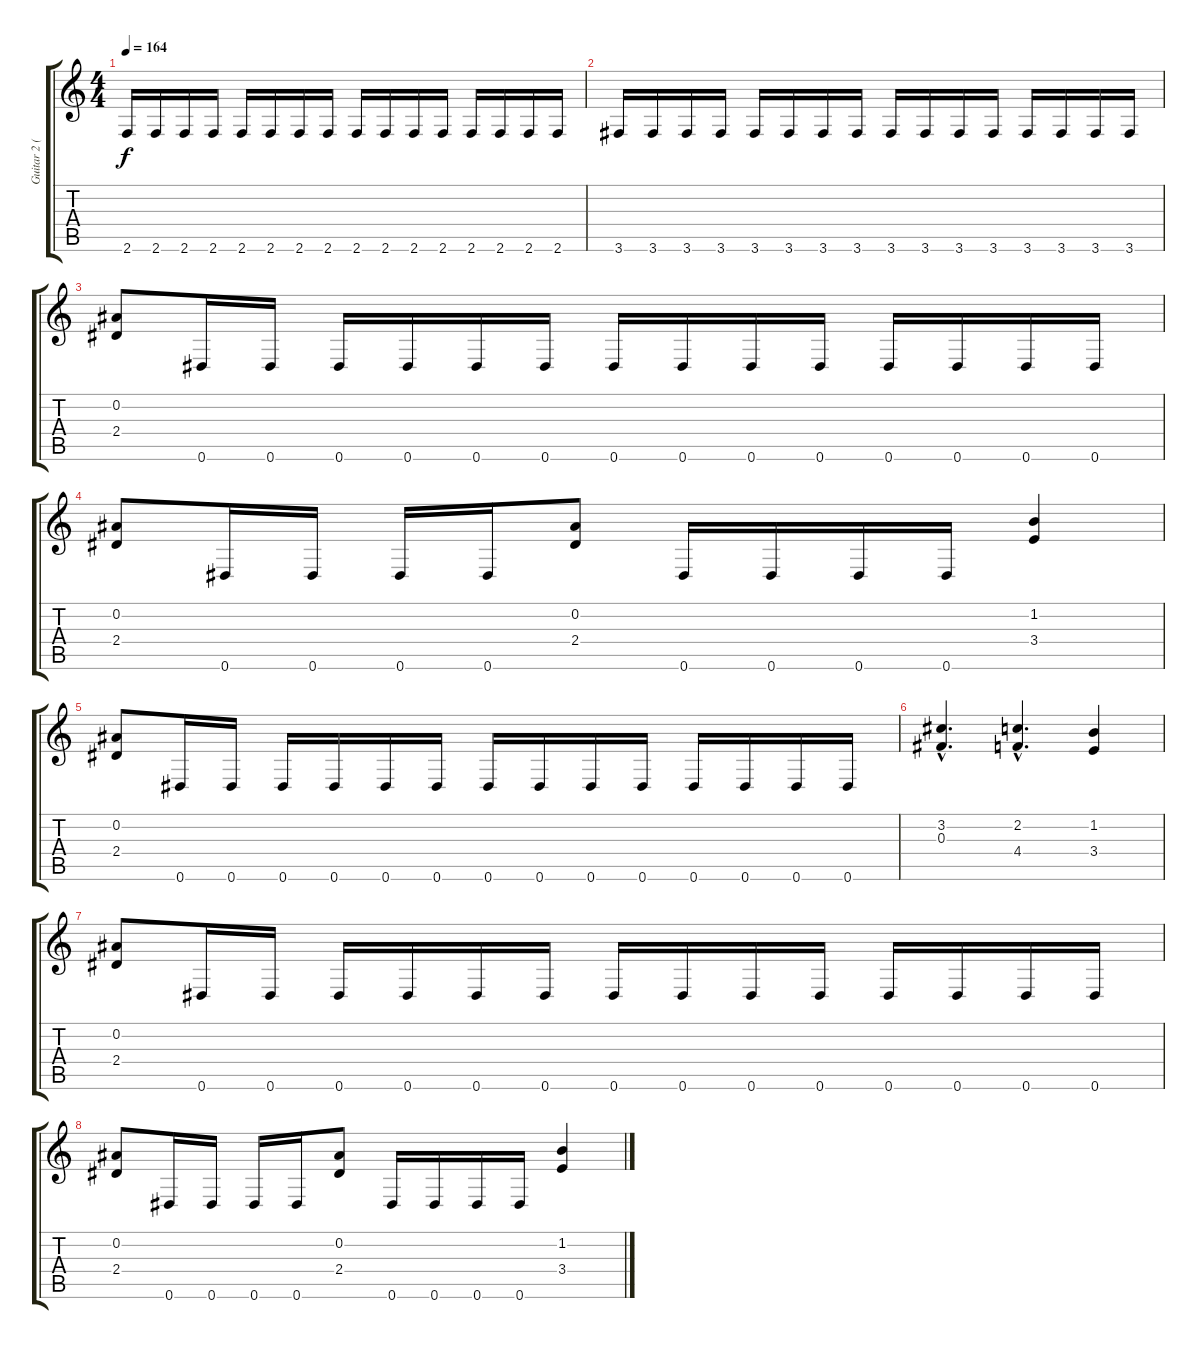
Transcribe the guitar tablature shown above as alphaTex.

\track ("Guitar 2 (Kerry)" "Guitar 2 (") {instrument distortionguitar}
\staff {score tabs}
\tuning (Eb4 Bb3 Gb3 Db3 Ab2 Eb2) {hide}
\ts (4 4)
\tempo 164
\clef g2
\ks c
2.6.16{dy f} 2.6.16 2.6.16 2.6.16 2.6.16 2.6.16 2.6.16 2.6.16 2.6.16 2.6.16 2.6.16 2.6.16 2.6.16 2.6.16 2.6.16 2.6.16 |
3.6.16 3.6.16 3.6.16 3.6.16 3.6.16 3.6.16 3.6.16 3.6.16 3.6.16 3.6.16 3.6.16 3.6.16 3.6.16 3.6.16 3.6.16 3.6.16 |
(0.2 2.4).8 0.6.16 0.6.16 0.6.16 0.6.16 0.6.16 0.6.16 0.6.16 0.6.16 0.6.16 0.6.16 0.6.16 0.6.16 0.6.16 0.6.16 |
(0.2 2.4).8 0.6.16 0.6.16 0.6.16 0.6.16 (0.2 2.4).8 0.6.16 0.6.16 0.6.16 0.6.16 (1.2 3.4).4 |
(0.2 2.4).8 0.6.16 0.6.16 0.6.16 0.6.16 0.6.16 0.6.16 0.6.16 0.6.16 0.6.16 0.6.16 0.6.16 0.6.16 0.6.16 0.6.16 |
(3.2{hac} 0.3{hac}).4{d} (2.2{hac} 4.4{hac}).4{d} (1.2 3.4).4 |
(0.2 2.4).8 0.6.16 0.6.16 0.6.16 0.6.16 0.6.16 0.6.16 0.6.16 0.6.16 0.6.16 0.6.16 0.6.16 0.6.16 0.6.16 0.6.16 |
(0.2 2.4).8 0.6.16 0.6.16 0.6.16 0.6.16 (0.2 2.4).8 0.6.16 0.6.16 0.6.16 0.6.16 (1.2 3.4).4
